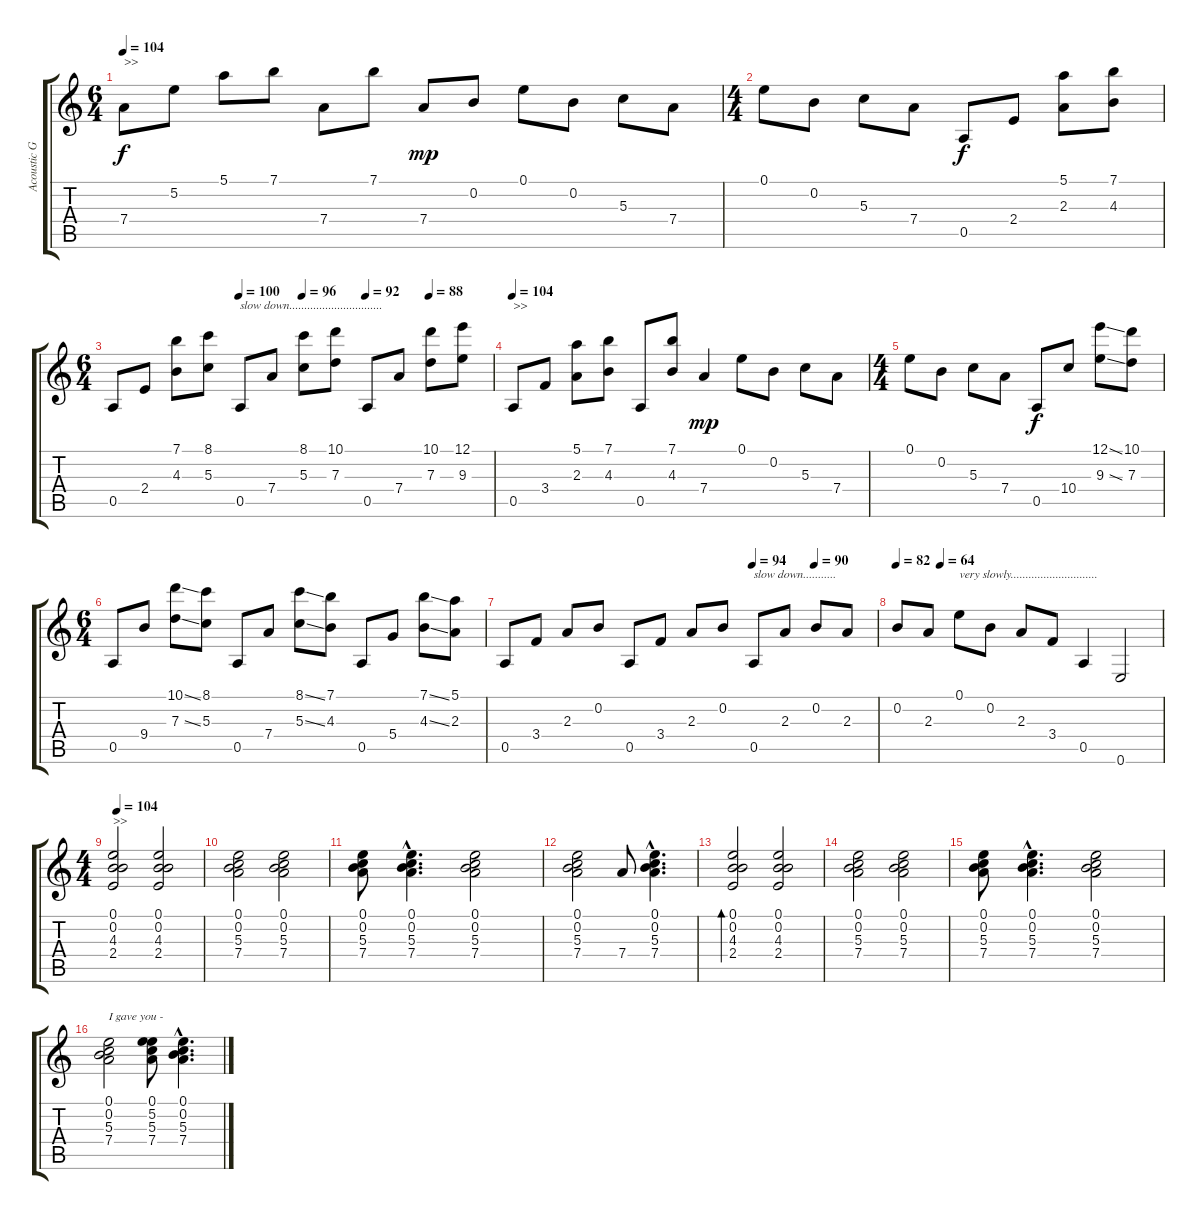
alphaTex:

\track ("Acoustic Guitar 2" "Acoustic G") {instrument acousticguitarnylon}
\staff {score tabs}
\tuning (E4 B3 G3 D3 A2 E2) {hide}
\ts (6 4)
\tempo 104
\clef g2
\ks c
7.4.8{txt ">>" dy f} 5.2.8 5.1.8 7.1.8 7.4.8 7.1.8 7.4.8{dy mp} 0.2.8 0.1.8 0.2.8 5.3.8 7.4.8 |
\ts (4 4)
0.1.8 0.2.8 5.3.8 7.4.8 0.5.8{dy f} 2.4.8 (5.1 2.3).8 (7.1 4.3).8 |
\ts (6 4)
\tempo (100 0.3333333333333333)
\tempo (96 0.5)
\tempo (92 0.6666666666666666)
\tempo (88 0.8333333333333334)
0.5.8 2.4.8 (7.1 4.3).8 (8.1 5.3).8 0.5.8{txt "slow down..............................."} 7.4.8 (8.1 5.3).8 (10.1 7.3).8 0.5.8 7.4.8 (10.1 7.3).8 (12.1 9.3).8 |
\tempo 104
0.5.8{txt ">>"} 3.4.8 (5.1 2.3).8 (7.1 4.3).8 0.5.8 (7.1 4.3).8 7.4.4{dy mp} 0.1.8 0.2.8 5.3.8 7.4.8 |
\ts (4 4)
0.1.8 0.2.8 5.3.8 7.4.8 0.5.8{dy f} 10.4.8 (12.1{ss} 9.3{ss}).8 (10.1 7.3).8 |
\ts (6 4)
0.5.8 9.4.8 (10.1{ss} 7.3{ss}).8 (8.1 5.3).8 0.5.8 7.4.8 (8.1{ss} 5.3{ss}).8 (7.1 4.3).8 0.5.8 5.4.8 (7.1{ss} 4.3{ss}).8 (5.1 2.3).8 |
\tempo (94 0.6666666666666666)
\tempo (90 0.8333333333333334)
0.5.8 3.4.8 2.3.8 0.2.8 0.5.8 3.4.8 2.3.8 0.2.8 0.5.8{txt "slow down..........."} 2.3.8 0.2.8 2.3.8 |
\tempo 82
\tempo (64 0.16666666666666666)
0.2.8 2.3.8 0.1.8{txt "very slowly............................."} 0.2.8 2.3.8 3.4.8 0.5.4 0.6.2 |
\ts (4 4)
\tempo 104
(0.1 0.2 4.3 2.4).2{txt ">>"} (0.1 0.2 4.3 2.4).2 |
(0.1 0.2 5.3 7.4).2 (0.1 0.2 5.3 7.4).2 |
(0.1 0.2 5.3 7.4).8 (0.1{hac} 0.2{hac} 5.3{hac} 7.4{hac}).4{d} (0.1 0.2 5.3 7.4).2 |
(0.1 0.2 5.3 7.4).2 7.4.8 (0.1{hac} 0.2{hac} 5.3{hac} 7.4{hac}).4{d} |
(0.1 0.2 4.3 2.4).2{bd 120} (0.1 0.2 4.3 2.4).2 |
(0.1 0.2 5.3 7.4).2 (0.1 0.2 5.3 7.4).2 |
(0.1 0.2 5.3 7.4).8 (0.1{hac} 0.2{hac} 5.3{hac} 7.4{hac}).4{d} (0.1 0.2 5.3 7.4).2 |
(0.1 0.2 5.3 7.4).2{txt "I gave you -"} (0.1 5.2 5.3 7.4).8 (0.1{hac} 0.2{hac} 5.3{hac} 7.4{hac}).4{d}
